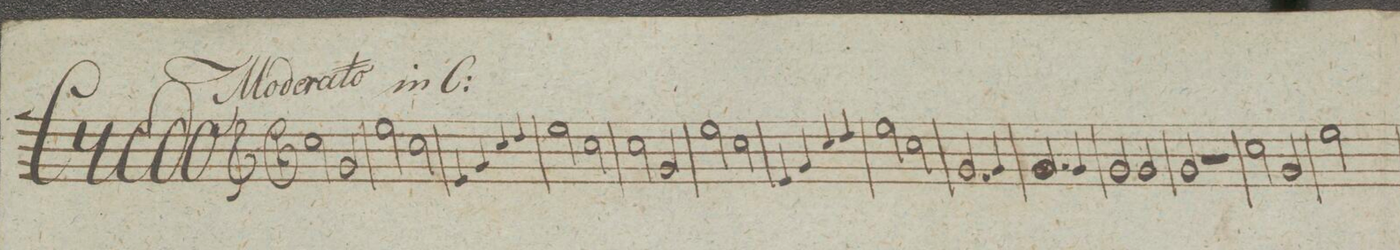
**kern	**dynam
*I"Corno 2do in C:	*
*clefG2	*
*k[]	*
*met(c|)	*
*M4/4	*
*2\right	*
2cc\	.
2g/	.
=2	=2
2ee\	.
2cc\	.
=3	=3
4e/	.
4g/	.
4cc/	.
4dd/	.
=4	=4
2ee\	.
2cc\	.
=5	=5
2cc\	.
2g/	.
=6	=6
2ee\	.
2cc\	.
=7	=7
4e/	.
4g/	.
4cc/	.
4dd/	.
=8	=8
2ee\	.
2cc\	.
=9	=9
2.g/	.
4g/	.
=10	=10
2.g/	.
4g/	.
=11	=11
2g/	.
2g/	.
=12	=12
2g/	.
2r	.
=13	=13
2cc\	.
2g/	.
=14	=14
2ee\	.
*-	*-
